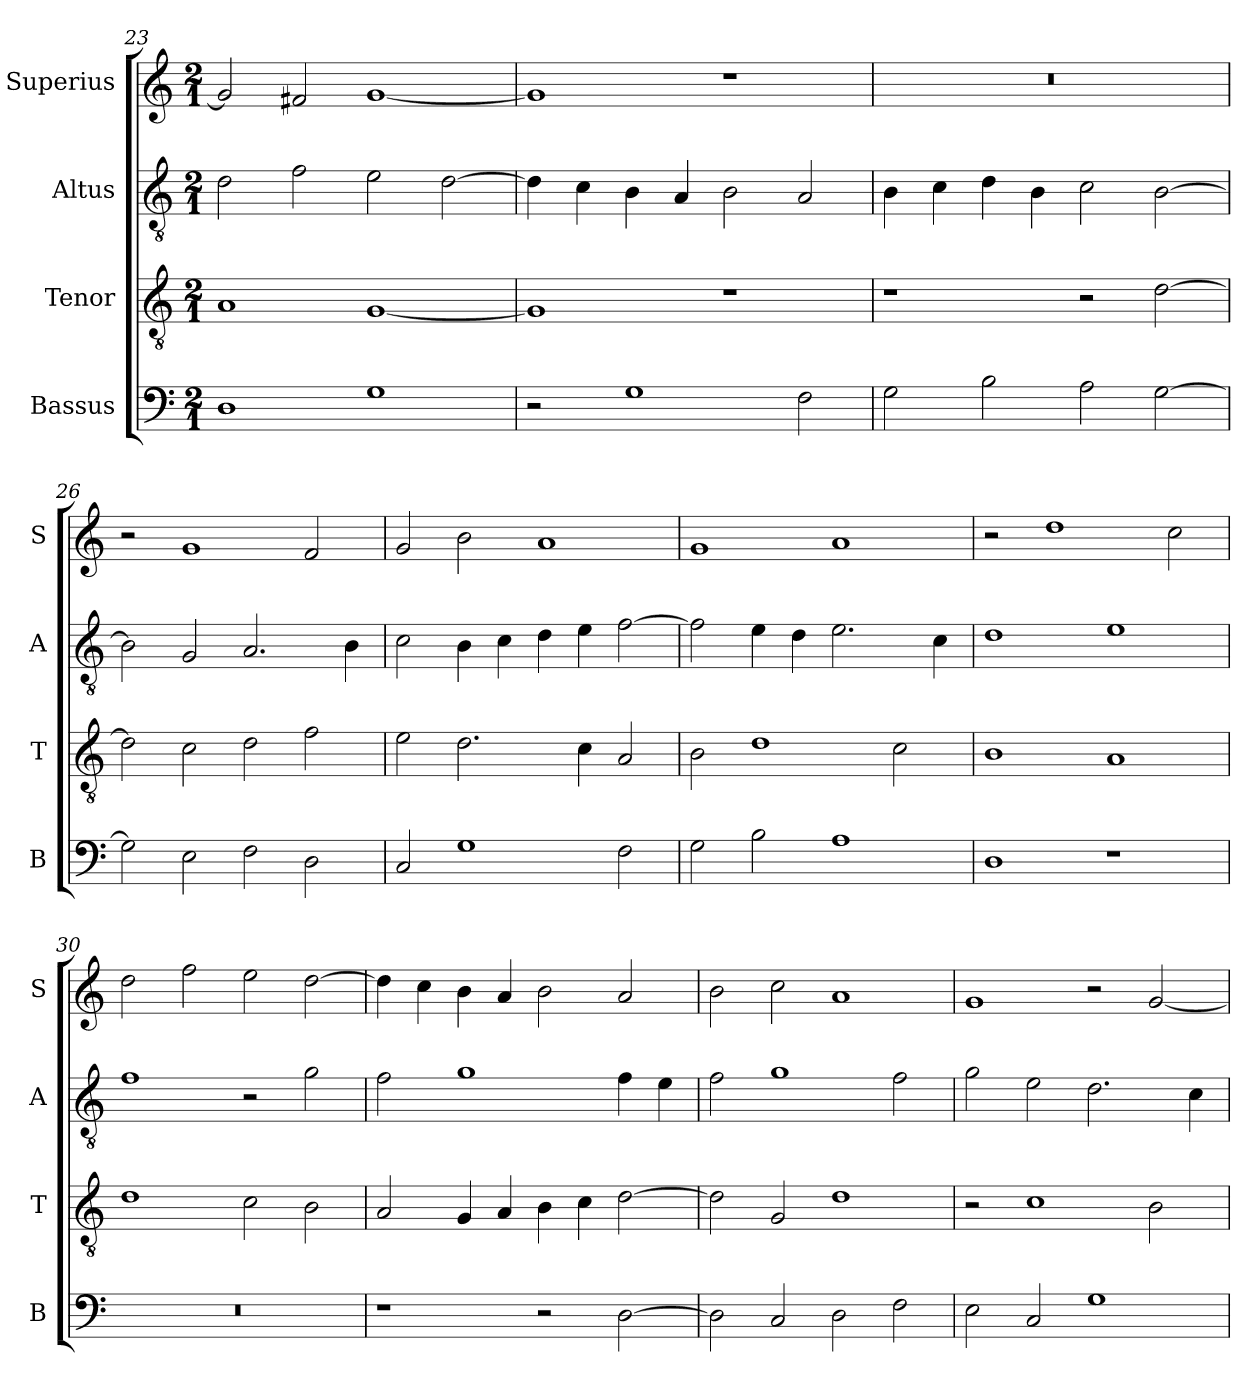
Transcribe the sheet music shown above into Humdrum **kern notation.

**kern	**kern	**kern	**kern
*part4	*part3	*part2	*part1
*staff4	*staff3	*staff2	*staff1
*I"Bassus	*I"Tenor	*I"Altus	*I"Superius
*I'B	*I'T	*I'A	*I'S
*clefF4	*clefGv2	*clefGv2	*clefG2
*k[]	*k[]	*k[]	*k[]
*C:	*C:	*C:	*C:
*M2/1	*M2/1	*M2/1	*M2/1
=23	=23	=23	=23
1D	1A	2d	2g]
.	.	2f	2f#X
1G	[1G	2e	[1g
.	.	[2d	.
=24	=24	=24	=24
2r	1G]	4d]	1g]
.	.	4c	.
1G	.	4B	.
.	.	4A	.
.	1r	2B	1r
2F	.	2A	.
=25	=25	=25	=25
2G	1r	4B	0r
.	.	4c	.
2B	.	4d	.
.	.	4B	.
2A	2r	2c	.
[2G	[2d	[2B	.
=26	=26	=26	=26
2G]	2d]	2B]	2r
2E	2c	2G	1g
2F	2d	2.A	.
2D	2f	.	2f
.	.	4B	.
=27	=27	=27	=27
2C	2e	2c	2g
1G	2.d	4B	2b
.	.	4c	.
.	.	4d	1a
.	4c	4e	.
2F	2A	[2f	.
=28	=28	=28	=28
2G	2B	2f]	1g
2B	1d	4e	.
.	.	4d	.
1A	.	2.e	1a
.	2c	.	.
.	.	4c	.
=29	=29	=29	=29
1D	1B	1d	2r
.	.	.	1dd
1r	1A	1e	.
.	.	.	2cc
=30	=30	=30	=30
0r	1d	1f	2dd
.	.	.	2ff
.	2c	2r	2ee
.	2B	2g	[2dd
=31	=31	=31	=31
1r	2A	2f	4dd]
.	.	.	4cc
.	4G	1g	4b
.	4A	.	4a
2r	4B	.	2b
.	4c	.	.
[2D	[2d	4f	2a
.	.	4e	.
=32	=32	=32	=32
2D]	2d]	2f	2b
2C	2G	1g	2cc
2D	1d	.	1a
2F	.	2f	.
=33	=33	=33	=33
2E	2r	2g	1g
2C	1c	2e	.
1G	.	2.d	2r
.	2B	.	[2g
.	.	4c	.
=	=	=	=
*-	*-	*-	*-
